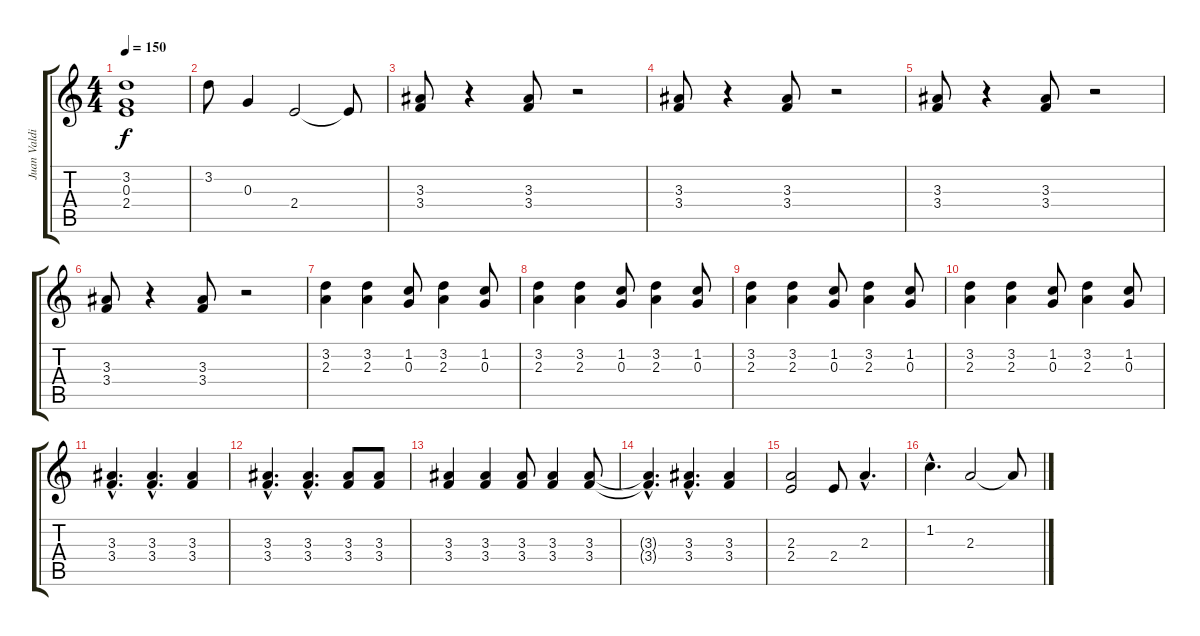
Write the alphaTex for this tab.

\track ("Juan Valdivia" "Juan Valdi") {instrument distortionguitar}
\staff {score tabs}
\tuning (E4 B3 G3 D3 A2 E2) {hide}
\ts (4 4)
\tempo 150
\clef g2
\ks c
(3.2{t} 0.3{t} 2.4{t}).1{dy f} |
3.2.8 0.3.4 2.4.2 2.4{t}.8 |
(3.3 3.4).8 r.4 (3.3 3.4).8 r.2 |
(3.3 3.4).8 r.4 (3.3 3.4).8 r.2 |
(3.3 3.4).8 r.4 (3.3 3.4).8 r.2 |
(3.3 3.4).8 r.4 (3.3 3.4).8 r.2 |
(3.2 2.3).4 (3.2 2.3).4 (1.2 0.3).8 (3.2 2.3).4 (1.2 0.3).8 |
(3.2 2.3).4 (3.2 2.3).4 (1.2 0.3).8 (3.2 2.3).4 (1.2 0.3).8 |
(3.2 2.3).4 (3.2 2.3).4 (1.2 0.3).8 (3.2 2.3).4 (1.2 0.3).8 |
(3.2 2.3).4 (3.2 2.3).4 (1.2 0.3).8 (3.2 2.3).4 (1.2 0.3).8 |
(3.3{hac} 3.4{hac}).4{d} (3.3{hac} 3.4{hac}).4{d} (3.3 3.4).4 |
(3.3{hac} 3.4{hac}).4{d} (3.3{hac} 3.4{hac}).4{d} (3.3 3.4).8 (3.3 3.4).8 |
(3.3 3.4).4 (3.3 3.4).4 (3.3 3.4).8 (3.3 3.4).4 (3.3 3.4).8 |
(3.3{hac t} 3.4{hac t}).4{d} (3.3{hac} 3.4{hac}).4{d} (3.3 3.4).4 |
(2.3 2.4).2 2.4.8 2.3{hac}.4{d} |
1.2{hac}.4{d} 2.3.2 2.3{t}.8
